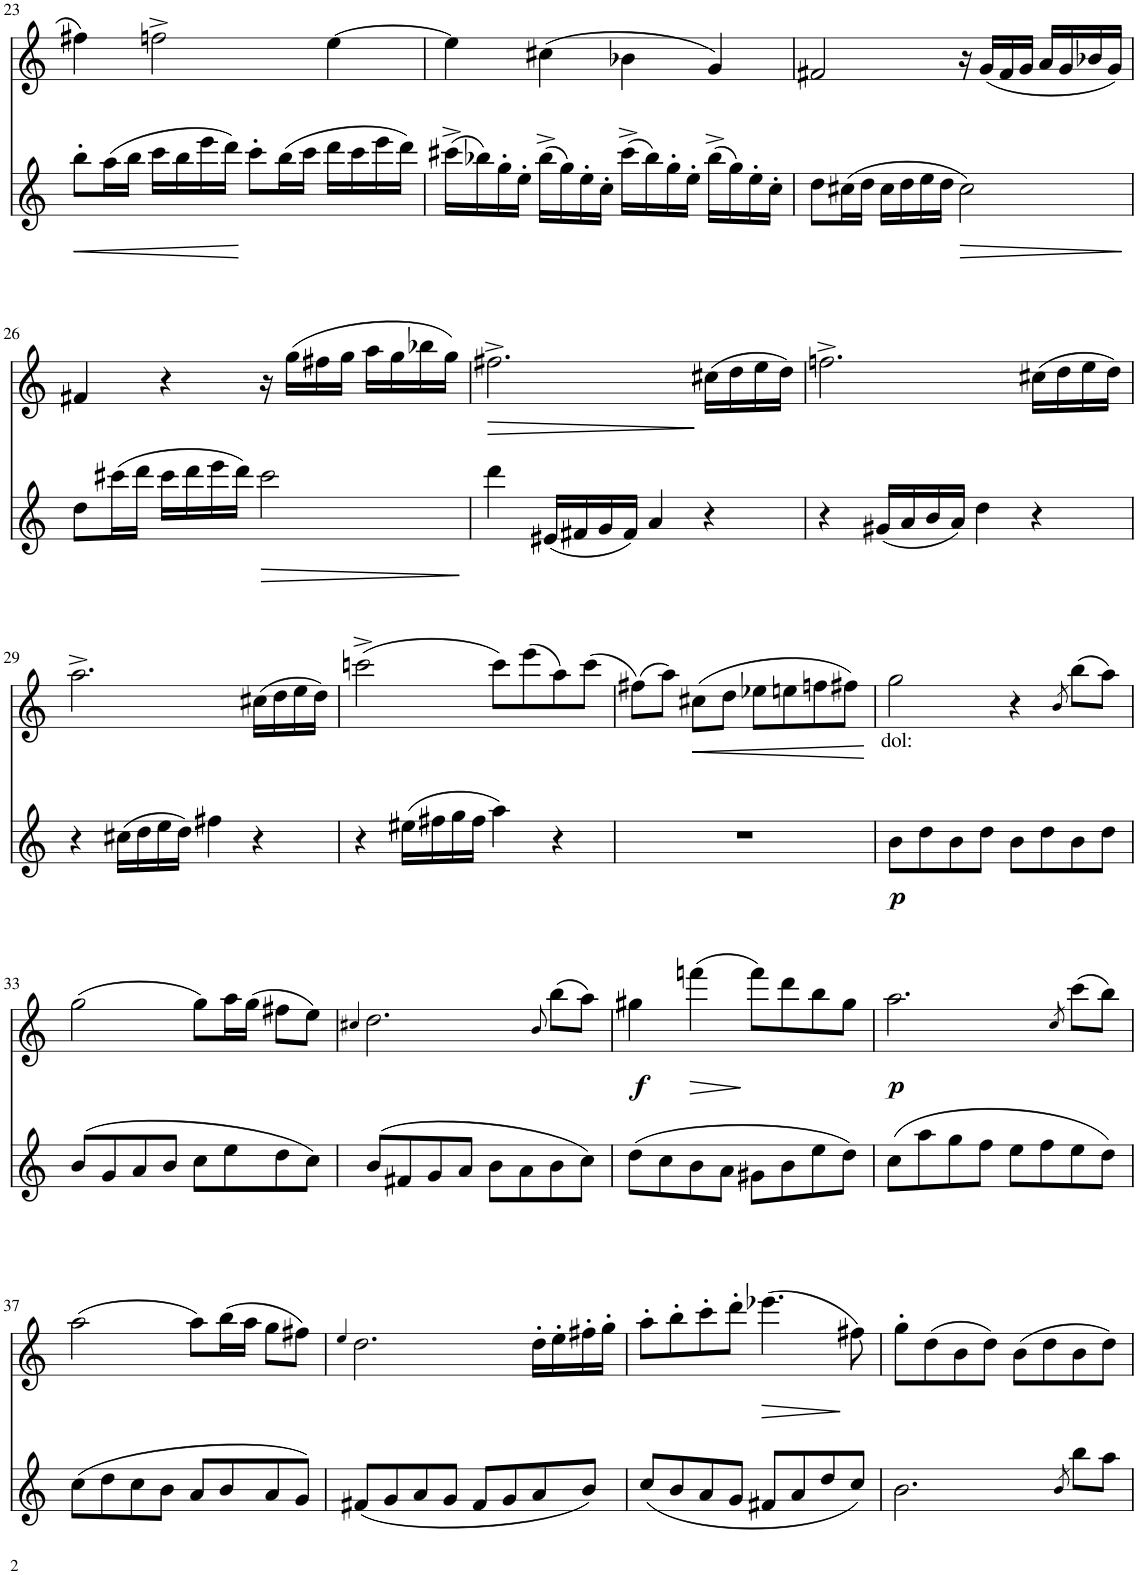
**kern	**dynam	**kern	**dynam
*part2	*part2	*part1	*part1
*staff2	*staff2	*staff1	*staff1
*I"Flöte	*	*I"Flöte 1	*
*I'Fl	*	*I'Fl	*
!!LO:PB:g=z
*clefG2	*	*clefG2	*
*k[]	*	*k[]	*
*M4/4	*	*M4/4	*
*met(c)	*	*met(c)	*
=23	=23	=23	=23
!	!LO:HP:b	!	!
8bb'\L	<	4ff#X\	.
(16aa\L	.	.	.
16bb\JJ	.	.	.
16ccc\LL	.	2ffn^\	.
16bb\	.	.	.
16eee\	.	.	.
16ddd\JJ)	.	.	.
8ccc'\L	.	.	.
(16bb\L	.	.	.
16ccc\JJ	.	.	.
16ddd\LL	.	[4ee\	.
16ccc\	.	.	.
16eee\	.	.	.
16ddd\JJ)	.	.	.
=24	=24	=24	=24
(16ccc#X^\LL	.	4ee\]	.
16bb-X\)	.	.	.
16gg'\	.	.	.
16ee'\JJ	.	.	.
(16bb-^\LL	.	(4cc#X\	.
16gg\)	.	.	.
16ee'\	.	.	.
16cc'\JJ	.	.	.
(16ccc#^\LL	.	4b-X\	.
16bb-\)	.	.	.
16gg'\	.	.	.
16ee'\JJ	.	.	.
(16bb-^\LL	.	4g/)	.
16gg\)	.	.	.
16ee'\	.	.	.
16cc'\JJ	.	.	.
=25	=25	=25	=25
8dd\L	.	2f#X/	.
(16cc#X\L	.	.	.
16dd\JJ	.	.	.
16cc#\LL	.	.	.
16dd\	.	.	.
16ee\	.	.	.
16dd\JJ	.	.	.
!	!LO:HP:b	!	!
2cc#\)	>	16r	.
.	.	(16g/LL	.
.	.	16f#/	.
.	.	16g/JJ	.
.	.	16a/LL	.
.	.	16g/	.
.	.	16b-X/	.
.	.	16g/JJ)	.
.	[	.	.
!!LO:LB:g=z
=26	=26	=26	=26
8dd\L	.	4f#X/	.
(16ccc#X\L	.	.	.
16ddd\JJ	.	.	.
16ccc#\LL	.	4r	.
16ddd\	.	.	.
16eee\	.	.	.
16ddd\JJ)	.	.	.
2ccc#\	.	16r	.
.	.	(16gg\LL	.
.	.	16ff#X\	.
.	.	16gg\JJ	.
.	.	16aa\LL	.
.	.	16gg\	.
.	.	16bb-X\	.
.	.	16gg\JJ)	.
.	]	.	.
=27	=27	=27	=27
!	!	!	!LO:HP:b
4ddd\	.	2.ff#X^\	>
(16e#X/LL	.	.	.
16f#X/	.	.	.
16g/	.	.	.
16f#/JJ)	.	.	.
4a/	.	.	.
4r	.	(16cc#X\LL	]
.	.	16dd\	.
.	.	16ee\	.
.	.	16dd\JJ)	.
=28	=28	=28	=28
4r	.	2.ffn^\	.
(16g#X/LL	.	.	.
16a/	.	.	.
16b/	.	.	.
16a/JJ)	.	.	.
4dd\	.	.	.
4r	.	(16cc#X\LL	.
.	.	16dd\	.
.	.	16ee\	.
.	.	16dd\JJ)	.
!!LO:LB:g=z
=29	=29	=29	=29
4r	.	2.aa^\	.
(16cc#X\LL	.	.	.
16dd\	.	.	.
16ee\	.	.	.
16dd\JJ)	.	.	.
4ff#X\	.	.	.
4r	.	(16cc#X\LL	.
.	.	16dd\	.
.	.	16ee\	.
.	.	16dd\JJ)	.
=30	=30	=30	=30
4r	.	(2cccn^\	.
(16ee#X\LL	.	.	.
16ff#X\	.	.	.
16gg\	.	.	.
16ff#\JJ	.	.	.
4aa\)	.	8ccc\L)	.
.	.	(8eee\	.
4r	.	8aa\)	.
.	.	(8ccc\J	.
=31	=31	=31	=31
1r	.	(8ff#X\L)	.
.	.	8aa\J)	.
!	!	!	!LO:HP:b
.	.	(8cc#X\L	<
.	.	8dd\J	.
.	.	8ee-X\L	.
.	.	8een\	.
.	.	8ffn\	.
.	.	8ff#X\J)	.
.	.	.	[
=32	=32	=32	=32
!	!	!LO:TX:b:t=dol&colon;	!
!	!LO:DY:b	!	!
8b\L	p	2gg\	.
8dd\	.	.	.
8b\	.	.	.
8dd\J	.	.	.
8b\L	.	4r	.
8dd\	.	.	.
.	.	8qb/	.
8b\	.	(8bb\L	.
8dd\J	.	8aa\J)	.
!!LO:LB:g=z
=33	=33	=33	=33
(8b/L	.	(2gg\	.
8g/	.	.	.
8a/	.	.	.
8b/J	.	.	.
8cc\L	.	8gg\L)	.
8ee\	.	16aa\L	.
.	.	(16gg\JJ	.
8dd\	.	8ff#X\L	.
8cc\J)	.	8ee\J)	.
=34	=34	=34	=34
.	.	4qcc#X/	.
(8b/L	.	2.dd\	.
8f#X/	.	.	.
8g/	.	.	.
8a/J	.	.	.
8b\L	.	.	.
8a\	.	.	.
.	.	8qb/	.
8b\	.	(8bb\L	.
8cc\J)	.	8aa\J)	.
=35	=35	=35	=35
!	!	!	!LO:DY:b
(8dd\L	.	4gg#X\	f
8cc\	.	.	.
!	!	!	!LO:HP:b
8b\	.	(4fffn\	>
8a\J	.	.	.
8g#X\L	.	8fff\L)	]
8b\	.	8ddd\	.
8ee\	.	8bb\	.
8dd\J)	.	8gg#\J	.
=36	=36	=36	=36
!	!	!	!LO:DY:b
(8cc\L	.	2.aa\	p
8aa\	.	.	.
8gg\	.	.	.
8ff\J	.	.	.
8ee\L	.	.	.
8ff\	.	.	.
.	.	8qcc/	.
8ee\	.	(8ccc\L	.
8dd\J)	.	8bb\J)	.
!!LO:LB:g=z
=37	=37	=37	=37
(8cc\L	.	(2aa\	.
8dd\	.	.	.
8cc\	.	.	.
8b\J	.	.	.
8a/L	.	8aa\L)	.
8b/	.	(16bb\L	.
.	.	16aa\JJ	.
8a/	.	8gg\L	.
8g/J)	.	8ff#X\J)	.
=38	=38	=38	=38
.	.	4qee/	.
(8f#X/L	.	2.dd\	.
8g/	.	.	.
8a/	.	.	.
8g/J	.	.	.
8f#/L	.	.	.
8g/	.	.	.
8a/	.	16dd'\LL	.
.	.	16ee'\	.
8b/J)	.	16ff#X'\	.
.	.	16gg'\JJ	.
=39	=39	=39	=39
(8cc/L	.	8aa'\L	.
8b/	.	8bb'\	.
8a/	.	8ccc'\	.
8g/J	.	8ddd'\J	.
!	!	!	!LO:HP:b
8f#X/L	.	(4.eee-X\	>
8a/	.	.	.
8dd/	.	.	.
8cc/J)	.	8ff#X\)	]
=40	=40	=40	=40
2.b\	.	8gg'\L	.
.	.	(8dd\	.
.	.	8b\	.
.	.	8dd\J)	.
.	.	(8b\L	.
.	.	8dd\	.
8qb/	.	.	.
8bb\L	.	8b\	.
8aa\J	.	8dd\J)	.
=	=	=	=
*-	*-	*-	*-
